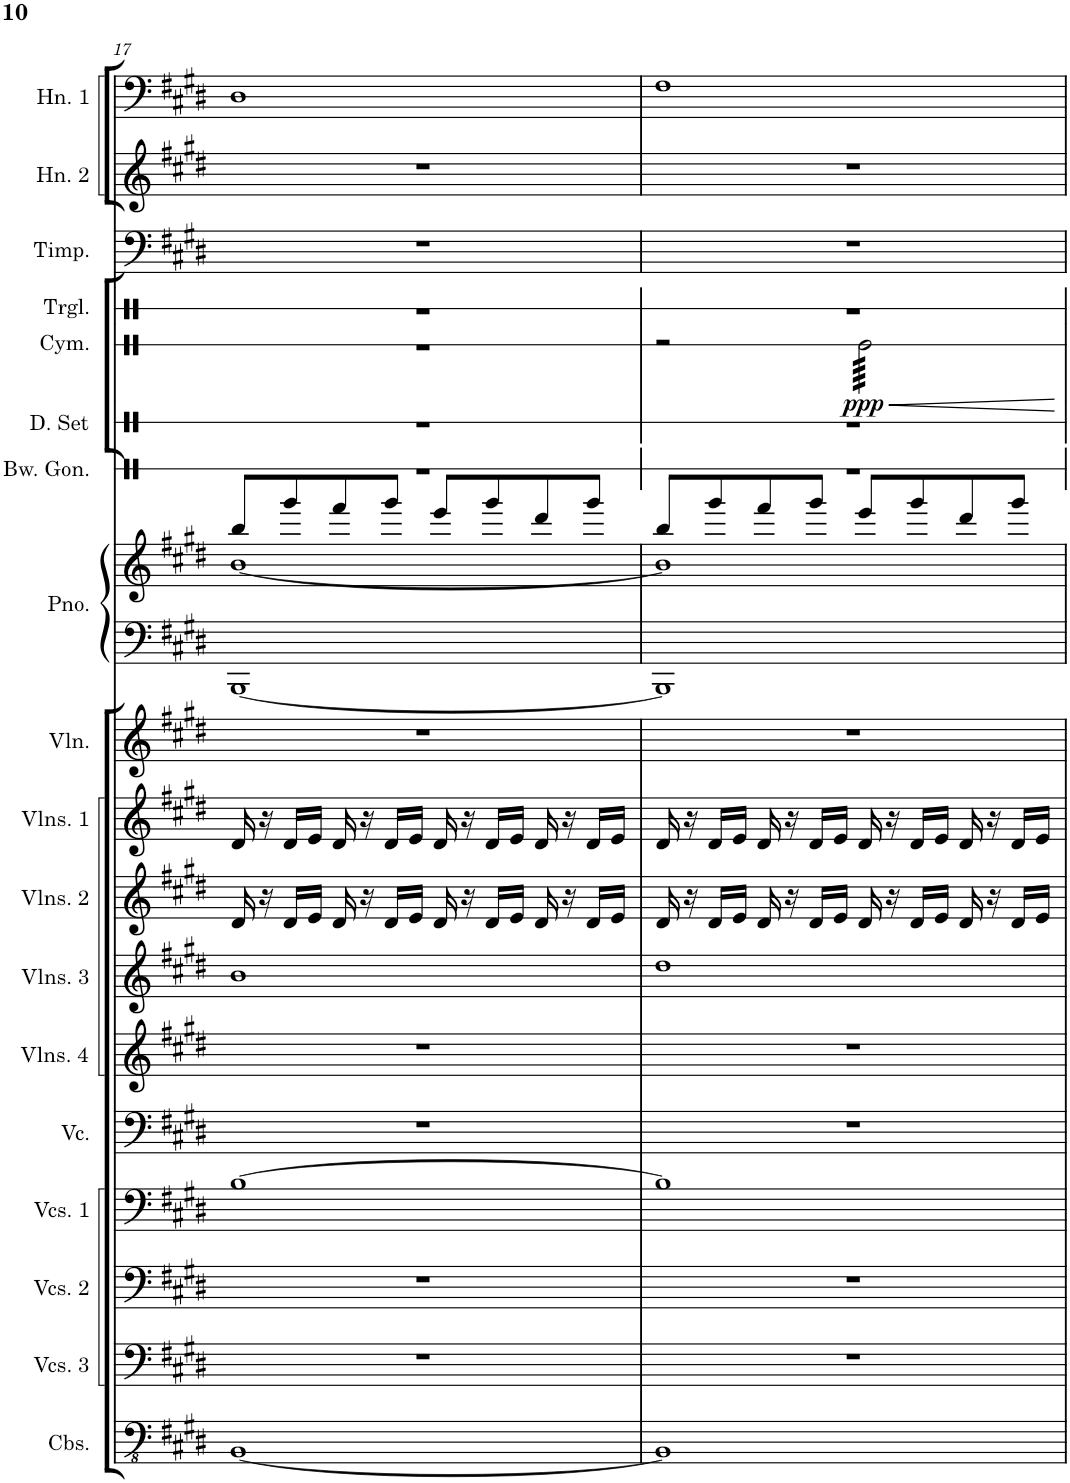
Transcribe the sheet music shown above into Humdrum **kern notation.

**kern	**kern	**kern	**kern	**kern	**kern	**kern	**kern	**kern	**kern	**kern	**kern	**kern	**kern	**kern	**kern	**kern
*part16	*part15	*part14	*part13	*part12	*part11	*part10	*part9	*part8	*part7	*part6	*part6	*part5	*part4	*part3	*part2	*part1
*staff17	*staff16	*staff15	*staff14	*staff13	*staff12	*staff11	*staff10	*staff9	*staff8	*staff7	*staff6	*staff5	*staff4	*staff3	*staff2	*staff1
*I"Contrabasses	*I"Violoncellos 3	*I"Violoncellos 2	*I"Violoncellos 1	*I"Violoncello	*I"Violins 4	*I"Violins 3	*I"Violins 2	*I"Violins 1	*I"Violin	*I"Piano	*	*I"Bowl Gongs	*I"Triangle	*I"Timpani	*I"Horn 2	*I"Horn 1
*I'Cbs.	*I'Vcs. 3	*I'Vcs. 2	*I'Vcs. 1	*I'Vc.	*I'Vlns. 4	*I'Vlns. 3	*I'Vlns. 2	*I'Vlns. 1	*I'Vln.	*I'Pno.	*	*I'Bw. Gon.	*I'Trgl.	*I'Timp.	*I'Hn. 2	*I'Hn. 1
!!LO:PB:g=z
*clefFv4	*clefF4	*clefF4	*clefF4	*clefF4	*clefG2	*clefG2	*clefG2	*clefG2	*clefG2	*clefF4	*clefG2	*clefX	*clefX	*clefF4	*clefG2	*clefF4
*	*	*	*	*	*	*	*	*	*	*	*	*	*	*	*ITrd4c7	*ITrd4c7
*k[f#c#g#d#]	*k[f#c#g#d#]	*k[f#c#g#d#]	*k[f#c#g#d#]	*k[f#c#g#d#]	*k[f#c#g#d#]	*k[f#c#g#d#]	*k[f#c#g#d#]	*k[f#c#g#d#]	*k[f#c#g#d#]	*k[f#c#g#d#]	*k[f#c#g#d#]	*k[]	*k[]	*k[f#c#g#d#]	*k[f#c#g#d#]	*k[f#c#g#d#]
*M4/4	*M4/4	*M4/4	*M4/4	*M4/4	*M4/4	*M4/4	*M4/4	*M4/4	*M4/4	*M4/4	*M4/4	*M4/4	*M4/4	*M4/4	*M4/4	*M4/4
=17	=17	=17	=17	=17	=17	=17	=17	=17	=17	=17	=17	=17	=17	=17	=17	=17
*	*	*	*	*	*	*	*	*	*	*	*^	*	*	*	*	*
[1BBB	1r	1r	[1B	1r	1r	1b	16d#/	16d#/	1r	[1BBB	8bb/L	[1b	1r	1r	1r	1r	1D#
.	.	.	.	.	.	.	16r	16r	.	.	.	.	.	.	.	.	.
.	.	.	.	.	.	.	16d#/LL	16d#/LL	.	.	8ggg#/	.	.	.	.	.	.
.	.	.	.	.	.	.	16e/JJ	16e/JJ	.	.	.	.	.	.	.	.	.
.	.	.	.	.	.	.	16d#/	16d#/	.	.	8fff#/	.	.	.	.	.	.
.	.	.	.	.	.	.	16r	16r	.	.	.	.	.	.	.	.	.
.	.	.	.	.	.	.	16d#/LL	16d#/LL	.	.	8ggg#/J	.	.	.	.	.	.
.	.	.	.	.	.	.	16e/JJ	16e/JJ	.	.	.	.	.	.	.	.	.
.	.	.	.	.	.	.	16d#/	16d#/	.	.	8eee/L	.	.	.	.	.	.
.	.	.	.	.	.	.	16r	16r	.	.	.	.	.	.	.	.	.
.	.	.	.	.	.	.	16d#/LL	16d#/LL	.	.	8ggg#/	.	.	.	.	.	.
.	.	.	.	.	.	.	16e/JJ	16e/JJ	.	.	.	.	.	.	.	.	.
.	.	.	.	.	.	.	16d#/	16d#/	.	.	8ddd#/	.	.	.	.	.	.
.	.	.	.	.	.	.	16r	16r	.	.	.	.	.	.	.	.	.
.	.	.	.	.	.	.	16d#/LL	16d#/LL	.	.	8ggg#/J	.	.	.	.	.	.
.	.	.	.	.	.	.	16e/JJ	16e/JJ	.	.	.	.	.	.	.	.	.
=18	=18	=18	=18	=18	=18	=18	=18	=18	=18	=18	=18	=18	=18	=18	=18	=18	=18
1BBB]	1r	1r	1B]	1r	1r	1dd#	16d#/	16d#/	1r	1BBB]	8bb/L	1b]	1r	1r	1r	1r	1F#
.	.	.	.	.	.	.	16r	16r	.	.	.	.	.	.	.	.	.
.	.	.	.	.	.	.	16d#/LL	16d#/LL	.	.	8ggg#/	.	.	.	.	.	.
.	.	.	.	.	.	.	16e/JJ	16e/JJ	.	.	.	.	.	.	.	.	.
.	.	.	.	.	.	.	16d#/	16d#/	.	.	8fff#/	.	.	.	.	.	.
.	.	.	.	.	.	.	16r	16r	.	.	.	.	.	.	.	.	.
.	.	.	.	.	.	.	16d#/LL	16d#/LL	.	.	8ggg#/J	.	.	.	.	.	.
.	.	.	.	.	.	.	16e/JJ	16e/JJ	.	.	.	.	.	.	.	.	.
.	.	.	.	.	.	.	16d#/	16d#/	.	.	8eee/L	.	.	.	.	.	.
.	.	.	.	.	.	.	16r	16r	.	.	.	.	.	.	.	.	.
.	.	.	.	.	.	.	16d#/LL	16d#/LL	.	.	8ggg#/	.	.	.	.	.	.
.	.	.	.	.	.	.	16e/JJ	16e/JJ	.	.	.	.	.	.	.	.	.
.	.	.	.	.	.	.	16d#/	16d#/	.	.	8ddd#/	.	.	.	.	.	.
.	.	.	.	.	.	.	16r	16r	.	.	.	.	.	.	.	.	.
.	.	.	.	.	.	.	16d#/LL	16d#/LL	.	.	8ggg#/J	.	.	.	.	.	.
.	.	.	.	.	.	.	16e/JJ	16e/JJ	.	.	.	.	.	.	.	.	.
*	*	*	*	*	*	*	*	*	*	*	*v	*v	*	*	*	*	*
=	=	=	=	=	=	=	=	=	=	=	=	=	=	=	=	=
*-	*-	*-	*-	*-	*-	*-	*-	*-	*-	*-	*-	*-	*-	*-	*-	*-
